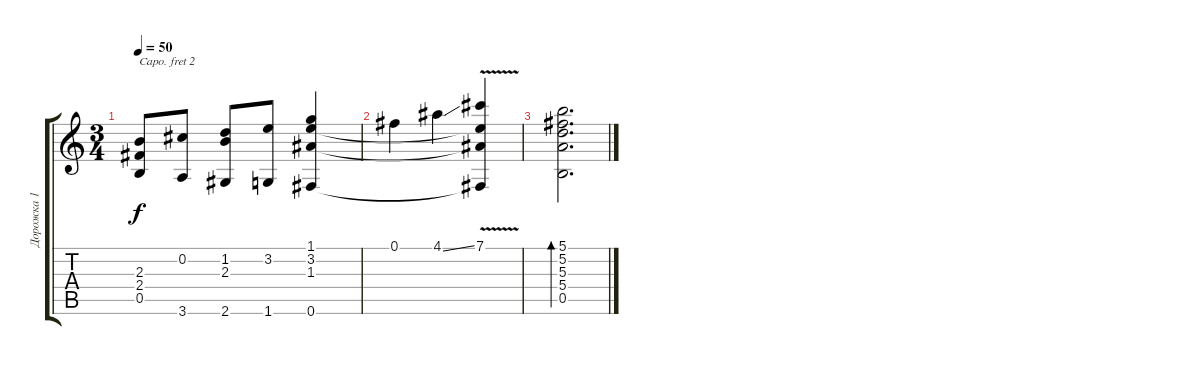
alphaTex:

\track ("Дорожка 1" "Дорожка 1") {instrument acousticguitarnylon}
\staff {score tabs}
\capo 2
\tuning (E4 B3 G3 D3 A2 E2) {hide}
\ts (3 4)
\tempo 50
\clef g2
\ks c
(2.3 2.4 0.5).8{dy f volume 13} (0.2 3.6).8 (1.2 2.3 2.6).8 (3.2 1.6).8 (1.1 3.2 1.3 0.6).4 |
0.1.4 4.1{ss}.4 (7.1{v} 3.2{t} 1.3{t} 0.6{t}).4 |
(5.1 5.2 5.3 5.4 0.5).2{d bd 60}
